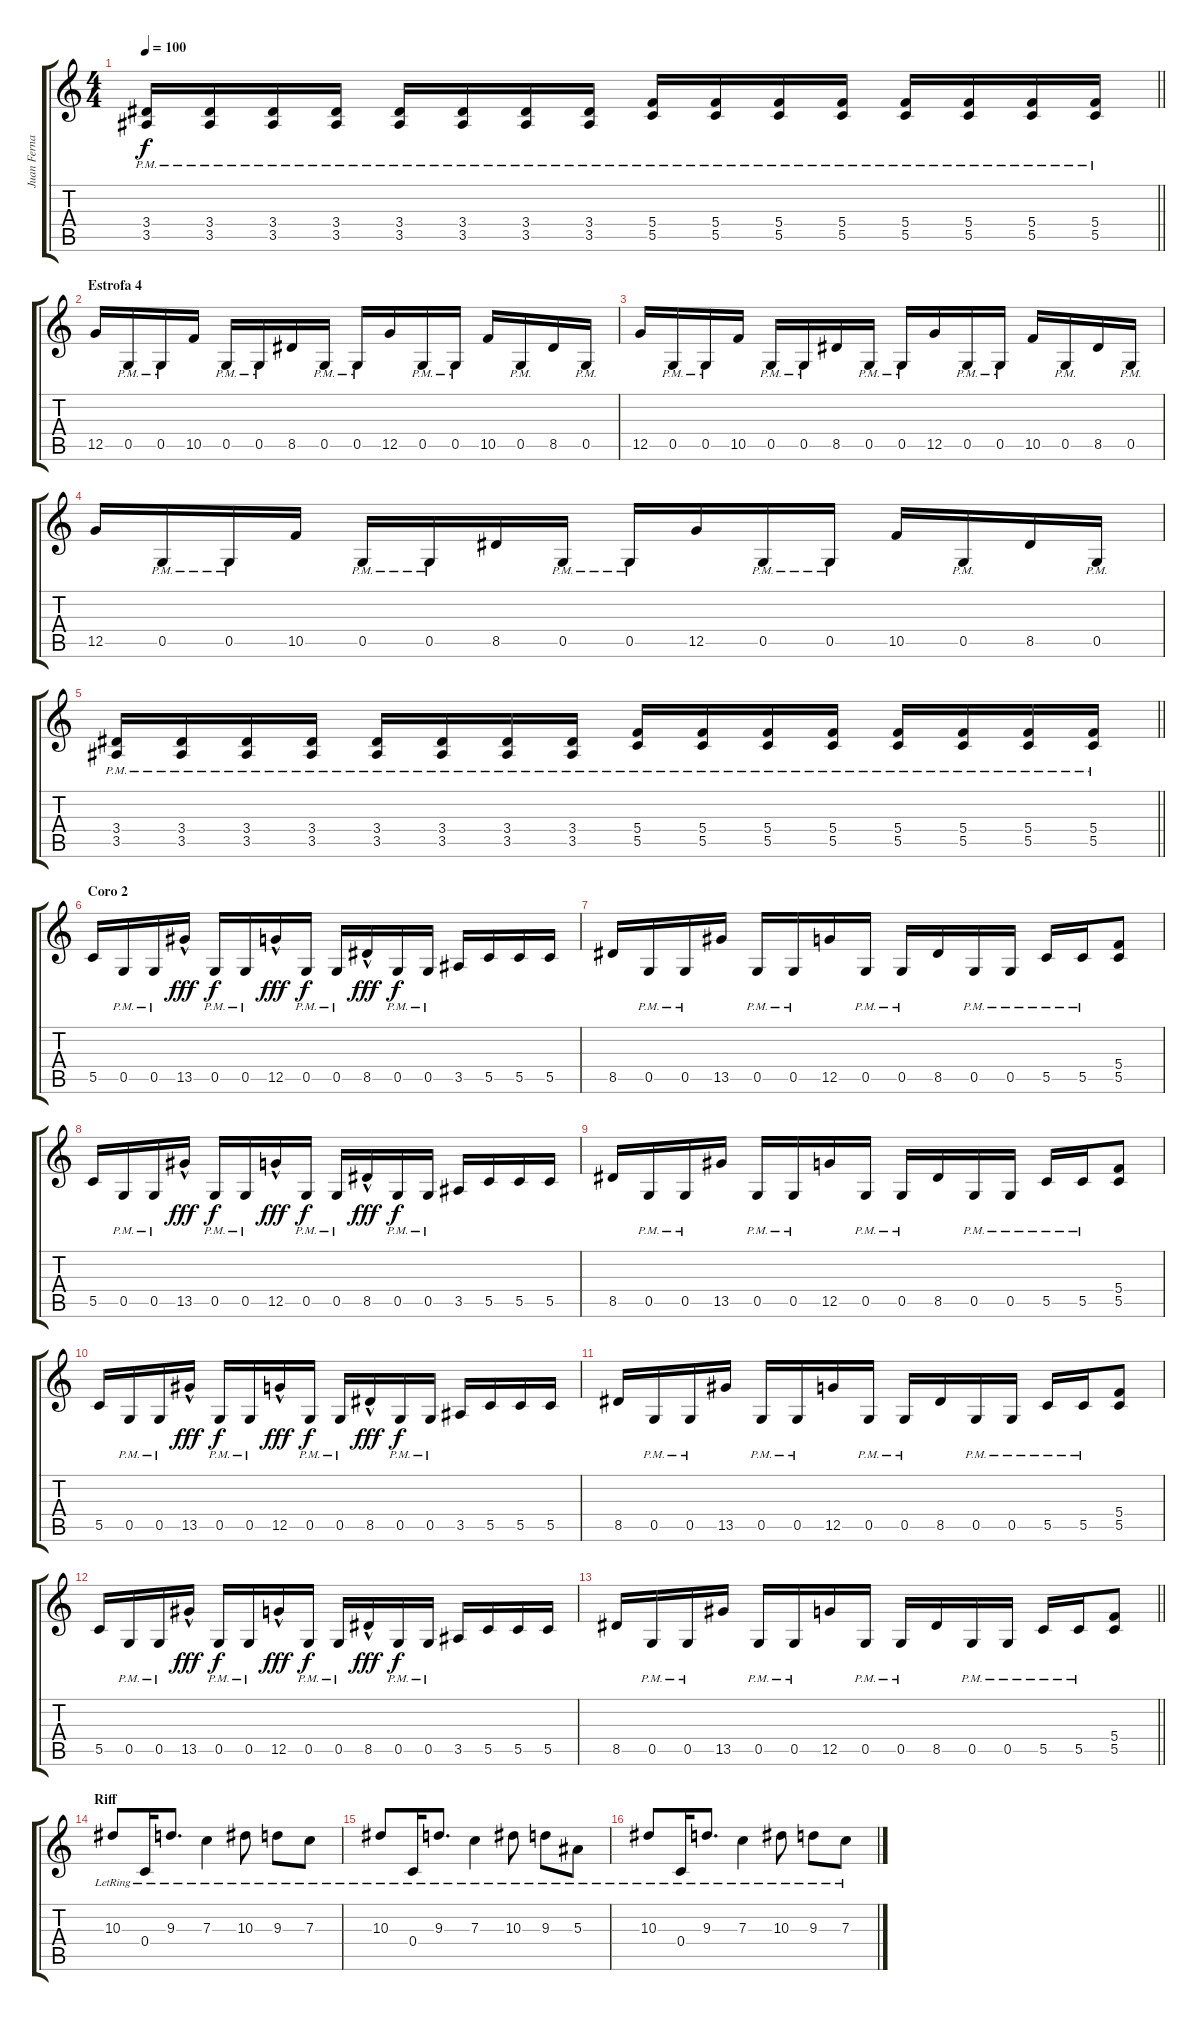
\track ("Juan Fernando" "Juan Ferna") {instrument distortionguitar}
\staff {score tabs}
\tuning (D4 A3 F3 C3 G2 D2) {hide}
\ts (4 4)
\tempo 100
\clef g2
\barLineRight lightlight
\ks c
(3.4{pm} 3.5{pm}).16{dy f} (3.4{pm} 3.5{pm}).16 (3.4{pm} 3.5{pm}).16 (3.4{pm} 3.5{pm}).16 (3.4{pm} 3.5{pm}).16 (3.4{pm} 3.5{pm}).16 (3.4{pm} 3.5{pm}).16 (3.4{pm} 3.5{pm}).16 (5.4{pm} 5.5{pm}).16 (5.4{pm} 5.5{pm}).16 (5.4{pm} 5.5{pm}).16 (5.4{pm} 5.5{pm}).16 (5.4{pm} 5.5{pm}).16 (5.4{pm} 5.5{pm}).16 (5.4{pm} 5.5{pm}).16 (5.4{pm} 5.5{pm}).16 |
\section ("" "Estrofa 4")
12.5.16 0.5{pm}.16 0.5{pm}.16 10.5.16 0.5{pm}.16 0.5{pm}.16 8.5.16 0.5{pm}.16 0.5{pm}.16 12.5.16 0.5{pm}.16 0.5{pm}.16 10.5.16 0.5{pm}.16 8.5.16 0.5{pm}.16 |
12.5.16 0.5{pm}.16 0.5{pm}.16 10.5.16 0.5{pm}.16 0.5{pm}.16 8.5.16 0.5{pm}.16 0.5{pm}.16 12.5.16 0.5{pm}.16 0.5{pm}.16 10.5.16 0.5{pm}.16 8.5.16 0.5{pm}.16 |
12.5.16 0.5{pm}.16 0.5{pm}.16 10.5.16 0.5{pm}.16 0.5{pm}.16 8.5.16 0.5{pm}.16 0.5{pm}.16 12.5.16 0.5{pm}.16 0.5{pm}.16 10.5.16 0.5{pm}.16 8.5.16 0.5{pm}.16 |
\barLineRight lightlight
(3.4{pm} 3.5{pm}).16 (3.4{pm} 3.5{pm}).16 (3.4{pm} 3.5{pm}).16 (3.4{pm} 3.5{pm}).16 (3.4{pm} 3.5{pm}).16 (3.4{pm} 3.5{pm}).16 (3.4{pm} 3.5{pm}).16 (3.4{pm} 3.5{pm}).16 (5.4{pm} 5.5{pm}).16 (5.4{pm} 5.5{pm}).16 (5.4{pm} 5.5{pm}).16 (5.4{pm} 5.5{pm}).16 (5.4{pm} 5.5{pm}).16 (5.4{pm} 5.5{pm}).16 (5.4{pm} 5.5{pm}).16 (5.4{pm} 5.5{pm}).16 |
\section ("" "Coro 2")
5.5.16 0.5{pm}.16 0.5{pm}.16 13.5{hac}.16{dy fff} 0.5{pm}.16{dy f} 0.5{pm}.16 12.5{hac}.16{dy fff} 0.5{pm}.16{dy f} 0.5{pm}.16 8.5{hac}.16{dy fff} 0.5{pm}.16{dy f} 0.5{pm}.16 3.5.16 5.5.16 5.5.16 5.5.16 |
8.5.16 0.5{pm}.16 0.5{pm}.16 13.5.16 0.5{pm}.16 0.5{pm}.16 12.5.16 0.5{pm}.16 0.5{pm}.16 8.5.16 0.5{pm}.16 0.5{pm}.16 5.5{pm}.16 5.5{pm}.16 (5.4 5.5).8 |
5.5.16 0.5{pm}.16 0.5{pm}.16 13.5{hac}.16{dy fff} 0.5{pm}.16{dy f} 0.5{pm}.16 12.5{hac}.16{dy fff} 0.5{pm}.16{dy f} 0.5{pm}.16 8.5{hac}.16{dy fff} 0.5{pm}.16{dy f} 0.5{pm}.16 3.5.16 5.5.16 5.5.16 5.5.16 |
8.5.16 0.5{pm}.16 0.5{pm}.16 13.5.16 0.5{pm}.16 0.5{pm}.16 12.5.16 0.5{pm}.16 0.5{pm}.16 8.5.16 0.5{pm}.16 0.5{pm}.16 5.5{pm}.16 5.5{pm}.16 (5.4 5.5).8 |
5.5.16 0.5{pm}.16 0.5{pm}.16 13.5{hac}.16{dy fff} 0.5{pm}.16{dy f} 0.5{pm}.16 12.5{hac}.16{dy fff} 0.5{pm}.16{dy f} 0.5{pm}.16 8.5{hac}.16{dy fff} 0.5{pm}.16{dy f} 0.5{pm}.16 3.5.16 5.5.16 5.5.16 5.5.16 |
8.5.16 0.5{pm}.16 0.5{pm}.16 13.5.16 0.5{pm}.16 0.5{pm}.16 12.5.16 0.5{pm}.16 0.5{pm}.16 8.5.16 0.5{pm}.16 0.5{pm}.16 5.5{pm}.16 5.5{pm}.16 (5.4 5.5).8 |
5.5.16 0.5{pm}.16 0.5{pm}.16 13.5{hac}.16{dy fff} 0.5{pm}.16{dy f} 0.5{pm}.16 12.5{hac}.16{dy fff} 0.5{pm}.16{dy f} 0.5{pm}.16 8.5{hac}.16{dy fff} 0.5{pm}.16{dy f} 0.5{pm}.16 3.5.16 5.5.16 5.5.16 5.5.16 |
\barLineRight lightlight
8.5.16 0.5{pm}.16 0.5{pm}.16 13.5.16 0.5{pm}.16 0.5{pm}.16 12.5.16 0.5{pm}.16 0.5{pm}.16 8.5.16 0.5{pm}.16 0.5{pm}.16 5.5{pm}.16 5.5{pm}.16 (5.4 5.5).8 |
\section ("" "Riff")
10.3{lr}.8{instrument electricguitarjazz} 0.4{lr}.16 9.3{lr}.8{d} 7.3{lr}.4 10.3{lr}.8 9.3{lr}.8 7.3{lr}.8 |
10.3{lr}.8 0.4{lr}.16 9.3{lr}.8{d} 7.3{lr}.4 10.3{lr}.8 9.3{lr}.8 5.3{lr}.8 |
10.3{lr}.8 0.4{lr}.16 9.3{lr}.8{d} 7.3{lr}.4 10.3{lr}.8 9.3{lr}.8 7.3{lr}.8
